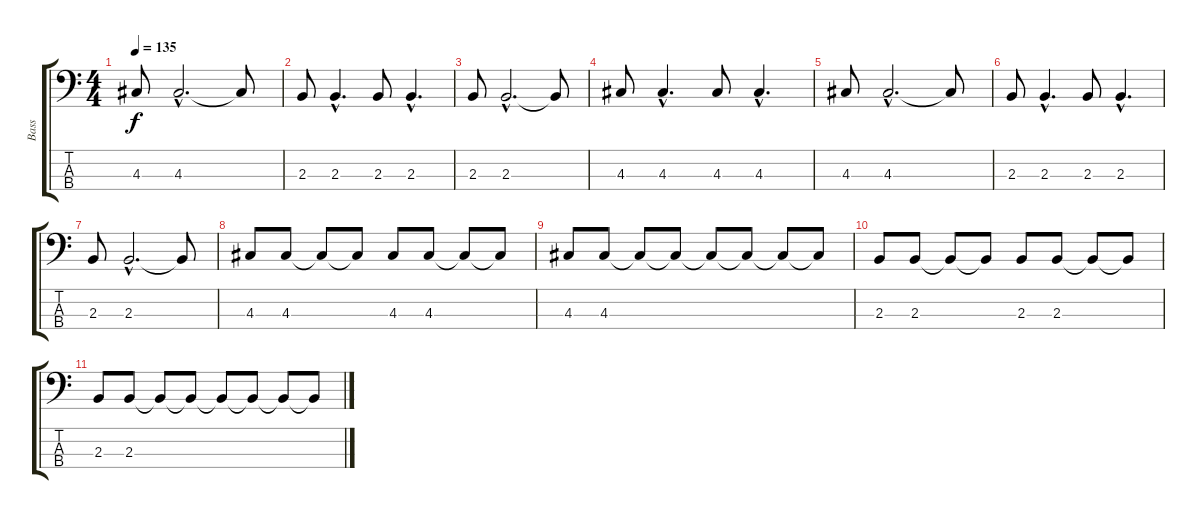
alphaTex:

\track ("Bass" "Bass") {instrument electricbasspick}
\staff {score tabs}
\tuning (G2 D2 A1 E1) {hide}
\ts (4 4)
\tempo 135
\clef f4
\ks c
4.3.8{dy f} 4.3{hac}.2{d} 4.3{t}.8 |
2.3.8 2.3{hac}.4{d} 2.3.8 2.3{hac}.4{d} |
2.3.8 2.3{hac}.2{d} 2.3{t}.8 |
4.3.8 4.3{hac}.4{d} 4.3.8 4.3{hac}.4{d} |
4.3.8 4.3{hac}.2{d} 4.3{t}.8 |
2.3.8 2.3{hac}.4{d} 2.3.8 2.3{hac}.4{d} |
2.3.8 2.3{hac}.2{d} 2.3{t}.8 |
4.3.8{volume 15} 4.3.8 4.3{t}.8{volume 14} 4.3{t}.8 4.3.8{volume 13} 4.3.8 4.3{t}.8{volume 12} 4.3{t}.8 |
4.3.8{volume 11} 4.3.8 4.3{t}.8{volume 10} 4.3{t}.8 4.3{t}.8{volume 9} 4.3{t}.8 4.3{t}.8{volume 8} 4.3{t}.8 |
2.3.8{volume 7} 2.3.8 2.3{t}.8{volume 6} 2.3{t}.8 2.3.8{volume 5} 2.3.8 2.3{t}.8{volume 4} 2.3{t}.8 |
2.3.8{volume 3} 2.3.8 2.3{t}.8{volume 2} 2.3{t}.8 2.3{t}.8{volume 1} 2.3{t}.8 2.3{t}.8{volume 0} 2.3{t}.8
